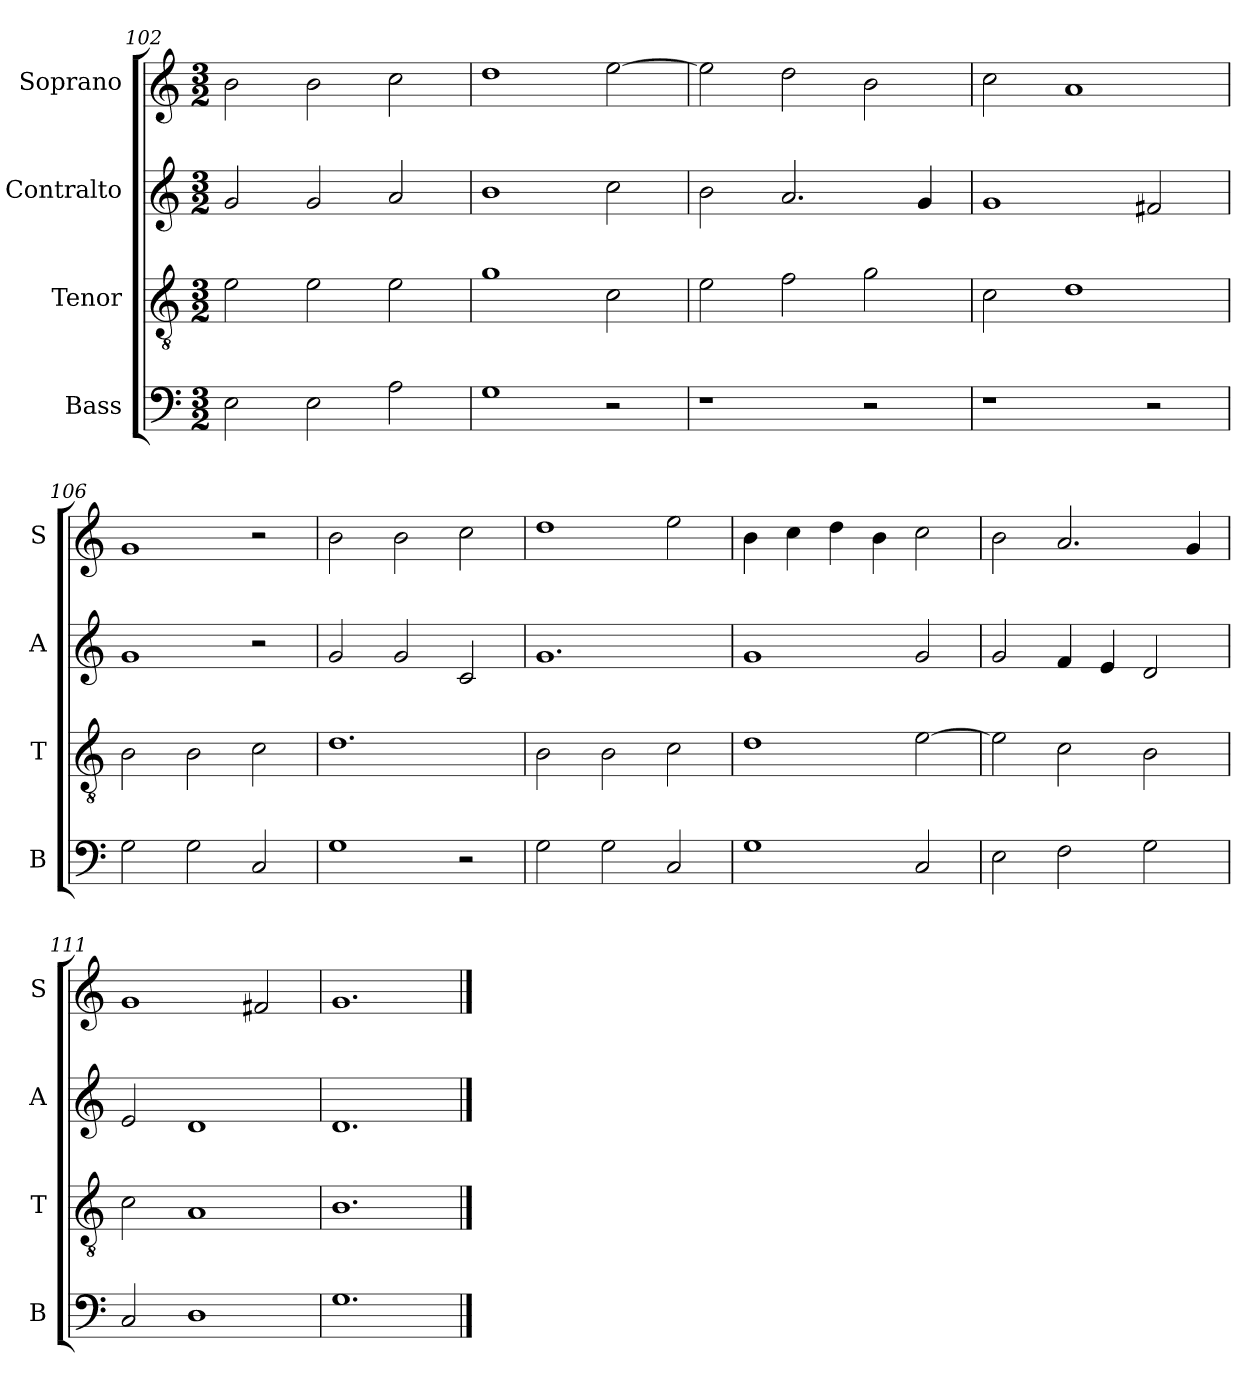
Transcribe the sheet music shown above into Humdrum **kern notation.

**kern	**kern	**kern	**kern
*part4	*part3	*part2	*part1
*staff4	*staff3	*staff2	*staff1
*I"Bass	*I"Tenor	*I"Contralto	*I"Soprano
*I'B	*I'T	*I'A	*I'S
*clefF4	*clefGv2	*clefG2	*clefG2
*k[]	*k[]	*k[]	*k[]
*G:mix	*G:mix	*G:mix	*G:mix
*M3/2	*M3/2	*M3/2	*M3/2
=102	=102	=102	=102
2E	2e	2g	2b
2E	2e	2g	2b
2A	2e	2a	2cc
=103	=103	=103	=103
1G	1g	1b	1dd
2r	2c	2cc	[2ee
=104	=104	=104	=104
1r	2e	2b	2ee]
.	2f	2.a	2dd
2r	2g	.	2b
.	.	4g	.
=105	=105	=105	=105
1r	2c	1g	2cc
.	1d	.	1a
2r	.	2f#X	.
=106	=106	=106	=106
2G	2B	1g	1g
2G	2B	.	.
2C	2c	2r	2r
=107	=107	=107	=107
1G	1.d	2g	2b
.	.	2g	2b
2r	.	2c	2cc
=108	=108	=108	=108
2G	2B	1.g	1dd
2G	2B	.	.
2C	2c	.	2ee
=109	=109	=109	=109
1G	1d	1g	4b
.	.	.	4cc
.	.	.	4dd
.	.	.	4b
2C	[2e	2g	2cc
=110	=110	=110	=110
2E	2e]	2g	2b
2F	2c	4f	2.a
.	.	4e	.
2G	2B	2d	.
.	.	.	4g
=111	=111	=111	=111
2C	2c	2e	1g
1D	1A	1d	.
.	.	.	2f#X
=112	=112	=112	=112
1.G	1.B	1.d	1.g
==	==	==	==
*-	*-	*-	*-
